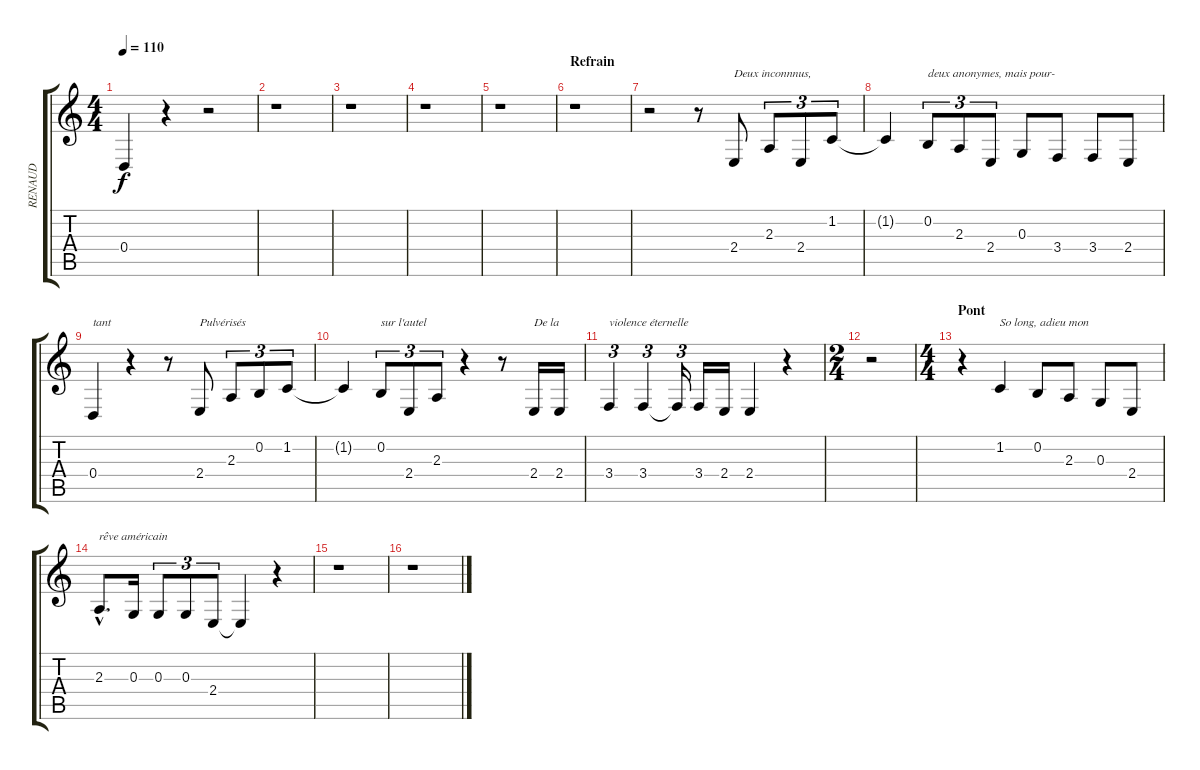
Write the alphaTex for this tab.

\track ("RENAUD" "RENAUD") {instrument acousticgrandpiano}
\staff {score tabs}
\tuning (E4 B3 G3 D3 A2 E2) {hide}
\ts (4 4)
\tempo 110
\clef g2
\ks c
0.4{t}.4{dy f} r.4 r.2 |
r.1 |
r.1 |
r.1 |
r.1 |
\section ("" "Refrain")
r.1 |
r.2 r.8 2.4.8{txt "Deux inconnnus,"} 2.3.8{tu (3 2)} 2.4.8{tu (3 2)} 1.2.8{tu (3 2)} |
1.2{t}.4 0.2.8{tu (3 2) txt "deux anonymes, mais pour-"} 2.3.8{tu (3 2)} 2.4.8{tu (3 2)} 0.3.8 3.4.8 3.4.8 2.4.8 |
0.4.4{txt "tant"} r.4 r.8 2.4.8{txt "Pulvérisés"} 2.3.8{tu (3 2)} 0.2.8{tu (3 2)} 1.2.8{tu (3 2)} |
1.2{t}.4 0.2.8{tu (3 2) txt "sur l'autel"} 2.4.8{tu (3 2)} 2.3.8{tu (3 2)} r.4 r.8 2.4.16{txt "De la"} 2.4.16 |
3.4.4{tu (3 2) txt "violence éternelle"} 3.4.4{tu (3 2)} 3.4{t}.16{tu (3 2)} 3.4.16 2.4.16 2.4.4 r.4 |
\ts (2 4)
r.2 |
\ts (4 4)
\section ("" "Pont")
r.4 1.2.4{txt "So long, adieu mon"} 0.2.8 2.3.8 0.3.8 2.4.8 |
2.3{hac}.8{d txt "rêve américain"} 0.3.16 0.3.8{tu (3 2)} 0.3.8{tu (3 2)} 2.4.8{tu (3 2)} 2.4{t}.4 r.4 |
r.1 |
r.1
